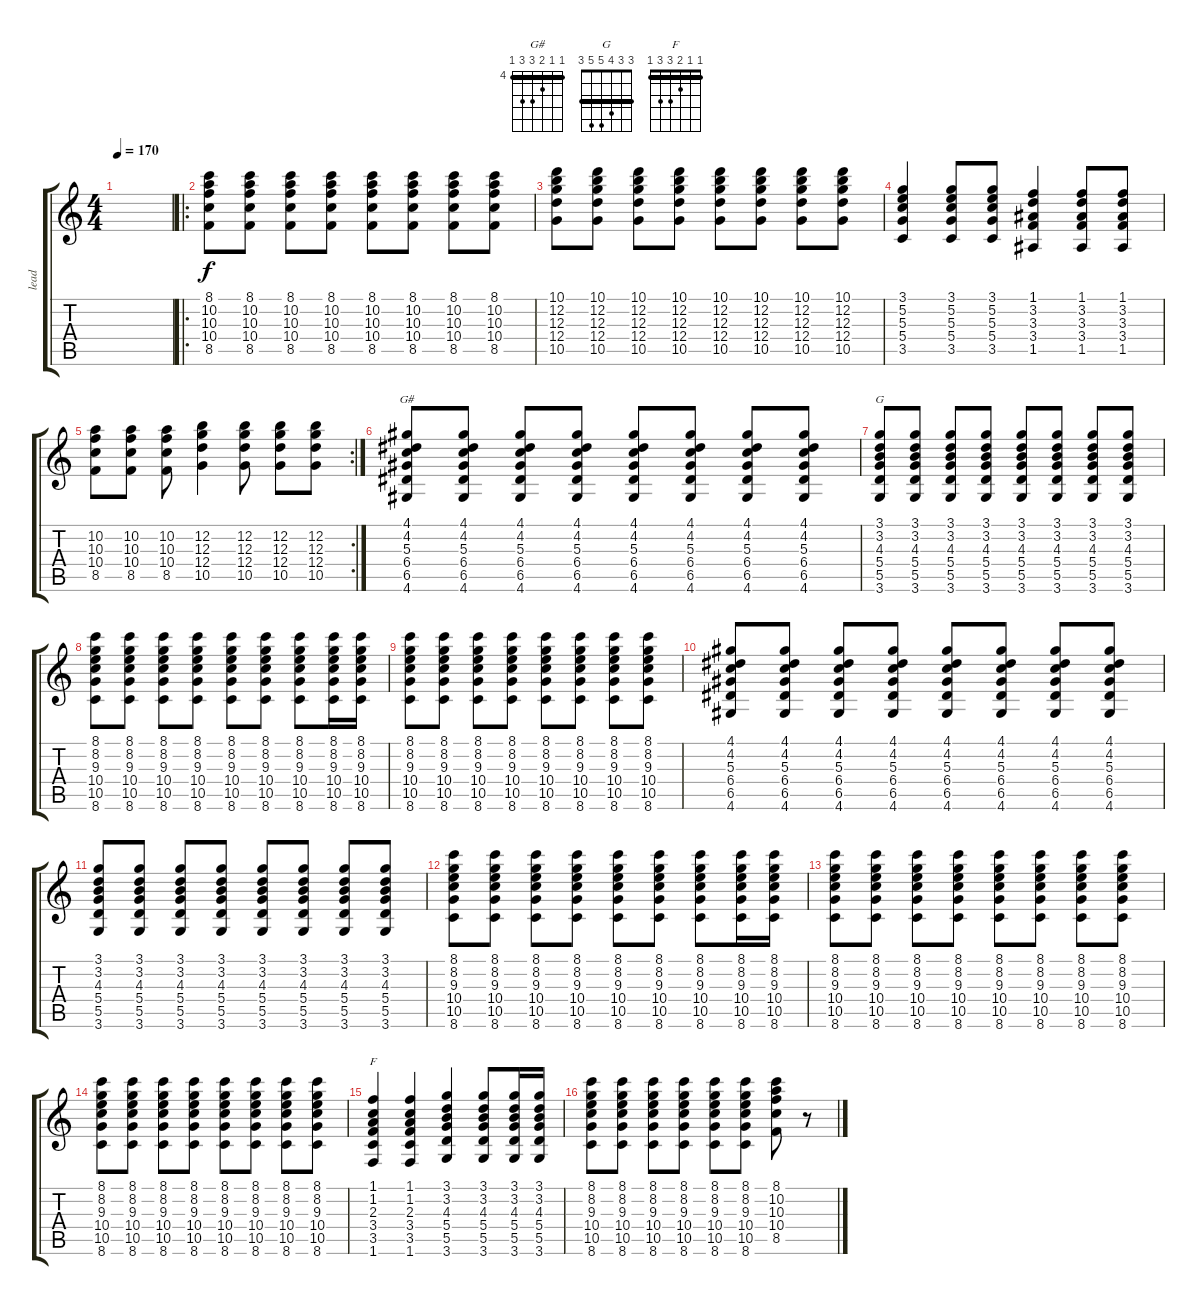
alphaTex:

\track ("lead" "lead") {instrument distortionguitar}
\staff {score tabs}
\tuning (E4 B3 G3 D3 A2 E2) {hide}
\chord ("G#" 4 4 5 6 6 4) {firstfret 4 barre 4}
\chord ("G" 3 3 4 5 5 3) {barre 3}
\chord ("F" 1 1 2 3 3 1) {barre 1}
\ts (4 4)
\tempo 170
\clef g2
\ks c
|
\ro
(8.1 10.2 10.3 10.4 8.5).8 (8.1 10.2 10.3 10.4 8.5).8 (8.1 10.2 10.3 10.4 8.5).8 (8.1 10.2 10.3 10.4 8.5).8 (8.1 10.2 10.3 10.4 8.5).8 (8.1 10.2 10.3 10.4 8.5).8 (8.1 10.2 10.3 10.4 8.5).8 (8.1 10.2 10.3 10.4 8.5).8 |
(10.1 12.2 12.3 12.4 10.5).8 (10.1 12.2 12.3 12.4 10.5).8 (10.1 12.2 12.3 12.4 10.5).8 (10.1 12.2 12.3 12.4 10.5).8 (10.1 12.2 12.3 12.4 10.5).8 (10.1 12.2 12.3 12.4 10.5).8 (10.1 12.2 12.3 12.4 10.5).8 (10.1 12.2 12.3 12.4 10.5).8 |
(3.1 5.2 5.3 5.4 3.5).4 (3.1 5.2 5.3 5.4 3.5).8 (3.1 5.2 5.3 5.4 3.5).8 (1.1 3.2 3.3 3.4 1.5).4 (1.1 3.2 3.3 3.4 1.5).8 (1.1 3.2 3.3 3.4 1.5).8 |
\rc 2
(10.2 10.3 10.4 8.5).8 (10.2 10.3 10.4 8.5).8 (10.2 10.3 10.4 8.5).8 (12.2 12.3 12.4 10.5).4 (12.2 12.3 12.4 10.5).8 (12.2 12.3 12.4 10.5).8 (12.2 12.3 12.4 10.5).8 |
(4.1 4.2 5.3 6.4 6.5 4.6).8{ch "G#"} (4.1 4.2 5.3 6.4 6.5 4.6).8 (4.1 4.2 5.3 6.4 6.5 4.6).8 (4.1 4.2 5.3 6.4 6.5 4.6).8 (4.1 4.2 5.3 6.4 6.5 4.6).8 (4.1 4.2 5.3 6.4 6.5 4.6).8 (4.1 4.2 5.3 6.4 6.5 4.6).8 (4.1 4.2 5.3 6.4 6.5 4.6).8 |
(3.1 3.2 4.3 5.4 5.5 3.6).8{ch "G"} (3.1 3.2 4.3 5.4 5.5 3.6).8 (3.1 3.2 4.3 5.4 5.5 3.6).8 (3.1 3.2 4.3 5.4 5.5 3.6).8 (3.1 3.2 4.3 5.4 5.5 3.6).8 (3.1 3.2 4.3 5.4 5.5 3.6).8 (3.1 3.2 4.3 5.4 5.5 3.6).8 (3.1 3.2 4.3 5.4 5.5 3.6).8 |
(8.1 8.2 9.3 10.4 10.5 8.6).8 (8.1 8.2 9.3 10.4 10.5 8.6).8 (8.1 8.2 9.3 10.4 10.5 8.6).8 (8.1 8.2 9.3 10.4 10.5 8.6).8 (8.1 8.2 9.3 10.4 10.5 8.6).8 (8.1 8.2 9.3 10.4 10.5 8.6).8 (8.1 8.2 9.3 10.4 10.5 8.6).8 (8.1 8.2 9.3 10.4 10.5 8.6).16 (8.1 8.2 9.3 10.4 10.5 8.6).16 |
(8.1 8.2 9.3 10.4 10.5 8.6).8 (8.1 8.2 9.3 10.4 10.5 8.6).8 (8.1 8.2 9.3 10.4 10.5 8.6).8 (8.1 8.2 9.3 10.4 10.5 8.6).8 (8.1 8.2 9.3 10.4 10.5 8.6).8 (8.1 8.2 9.3 10.4 10.5 8.6).8 (8.1 8.2 9.3 10.4 10.5 8.6).8 (8.1 8.2 9.3 10.4 10.5 8.6).8 |
(4.1 4.2 5.3 6.4 6.5 4.6).8 (4.1 4.2 5.3 6.4 6.5 4.6).8 (4.1 4.2 5.3 6.4 6.5 4.6).8 (4.1 4.2 5.3 6.4 6.5 4.6).8 (4.1 4.2 5.3 6.4 6.5 4.6).8 (4.1 4.2 5.3 6.4 6.5 4.6).8 (4.1 4.2 5.3 6.4 6.5 4.6).8 (4.1 4.2 5.3 6.4 6.5 4.6).8 |
(3.1 3.2 4.3 5.4 5.5 3.6).8 (3.1 3.2 4.3 5.4 5.5 3.6).8 (3.1 3.2 4.3 5.4 5.5 3.6).8 (3.1 3.2 4.3 5.4 5.5 3.6).8 (3.1 3.2 4.3 5.4 5.5 3.6).8 (3.1 3.2 4.3 5.4 5.5 3.6).8 (3.1 3.2 4.3 5.4 5.5 3.6).8 (3.1 3.2 4.3 5.4 5.5 3.6).8 |
(8.1 8.2 9.3 10.4 10.5 8.6).8 (8.1 8.2 9.3 10.4 10.5 8.6).8 (8.1 8.2 9.3 10.4 10.5 8.6).8 (8.1 8.2 9.3 10.4 10.5 8.6).8 (8.1 8.2 9.3 10.4 10.5 8.6).8 (8.1 8.2 9.3 10.4 10.5 8.6).8 (8.1 8.2 9.3 10.4 10.5 8.6).8 (8.1 8.2 9.3 10.4 10.5 8.6).16 (8.1 8.2 9.3 10.4 10.5 8.6).16 |
(8.1 8.2 9.3 10.4 10.5 8.6).8 (8.1 8.2 9.3 10.4 10.5 8.6).8 (8.1 8.2 9.3 10.4 10.5 8.6).8 (8.1 8.2 9.3 10.4 10.5 8.6).8 (8.1 8.2 9.3 10.4 10.5 8.6).8 (8.1 8.2 9.3 10.4 10.5 8.6).8 (8.1 8.2 9.3 10.4 10.5 8.6).8 (8.1 8.2 9.3 10.4 10.5 8.6).8 |
(8.1 8.2 9.3 10.4 10.5 8.6).8 (8.1 8.2 9.3 10.4 10.5 8.6).8 (8.1 8.2 9.3 10.4 10.5 8.6).8 (8.1 8.2 9.3 10.4 10.5 8.6).8 (8.1 8.2 9.3 10.4 10.5 8.6).8 (8.1 8.2 9.3 10.4 10.5 8.6).8 (8.1 8.2 9.3 10.4 10.5 8.6).8 (8.1 8.2 9.3 10.4 10.5 8.6).8 |
(1.1 1.2 2.3 3.4 3.5 1.6).4{ch "F"} (1.1 1.2 2.3 3.4 3.5 1.6).4 (3.1 3.2 4.3 5.4 5.5 3.6).4 (3.1 3.2 4.3 5.4 5.5 3.6).8 (3.1 3.2 4.3 5.4 5.5 3.6).16 (3.1 3.2 4.3 5.4 5.5 3.6).16 |
(8.1 8.2 9.3 10.4 10.5 8.6).8 (8.1 8.2 9.3 10.4 10.5 8.6).8 (8.1 8.2 9.3 10.4 10.5 8.6).8 (8.1 8.2 9.3 10.4 10.5 8.6).8 (8.1 8.2 9.3 10.4 10.5 8.6).8 (8.1 8.2 9.3 10.4 10.5 8.6).8 (8.1 10.2 10.3 10.4 8.5).8 r.8
